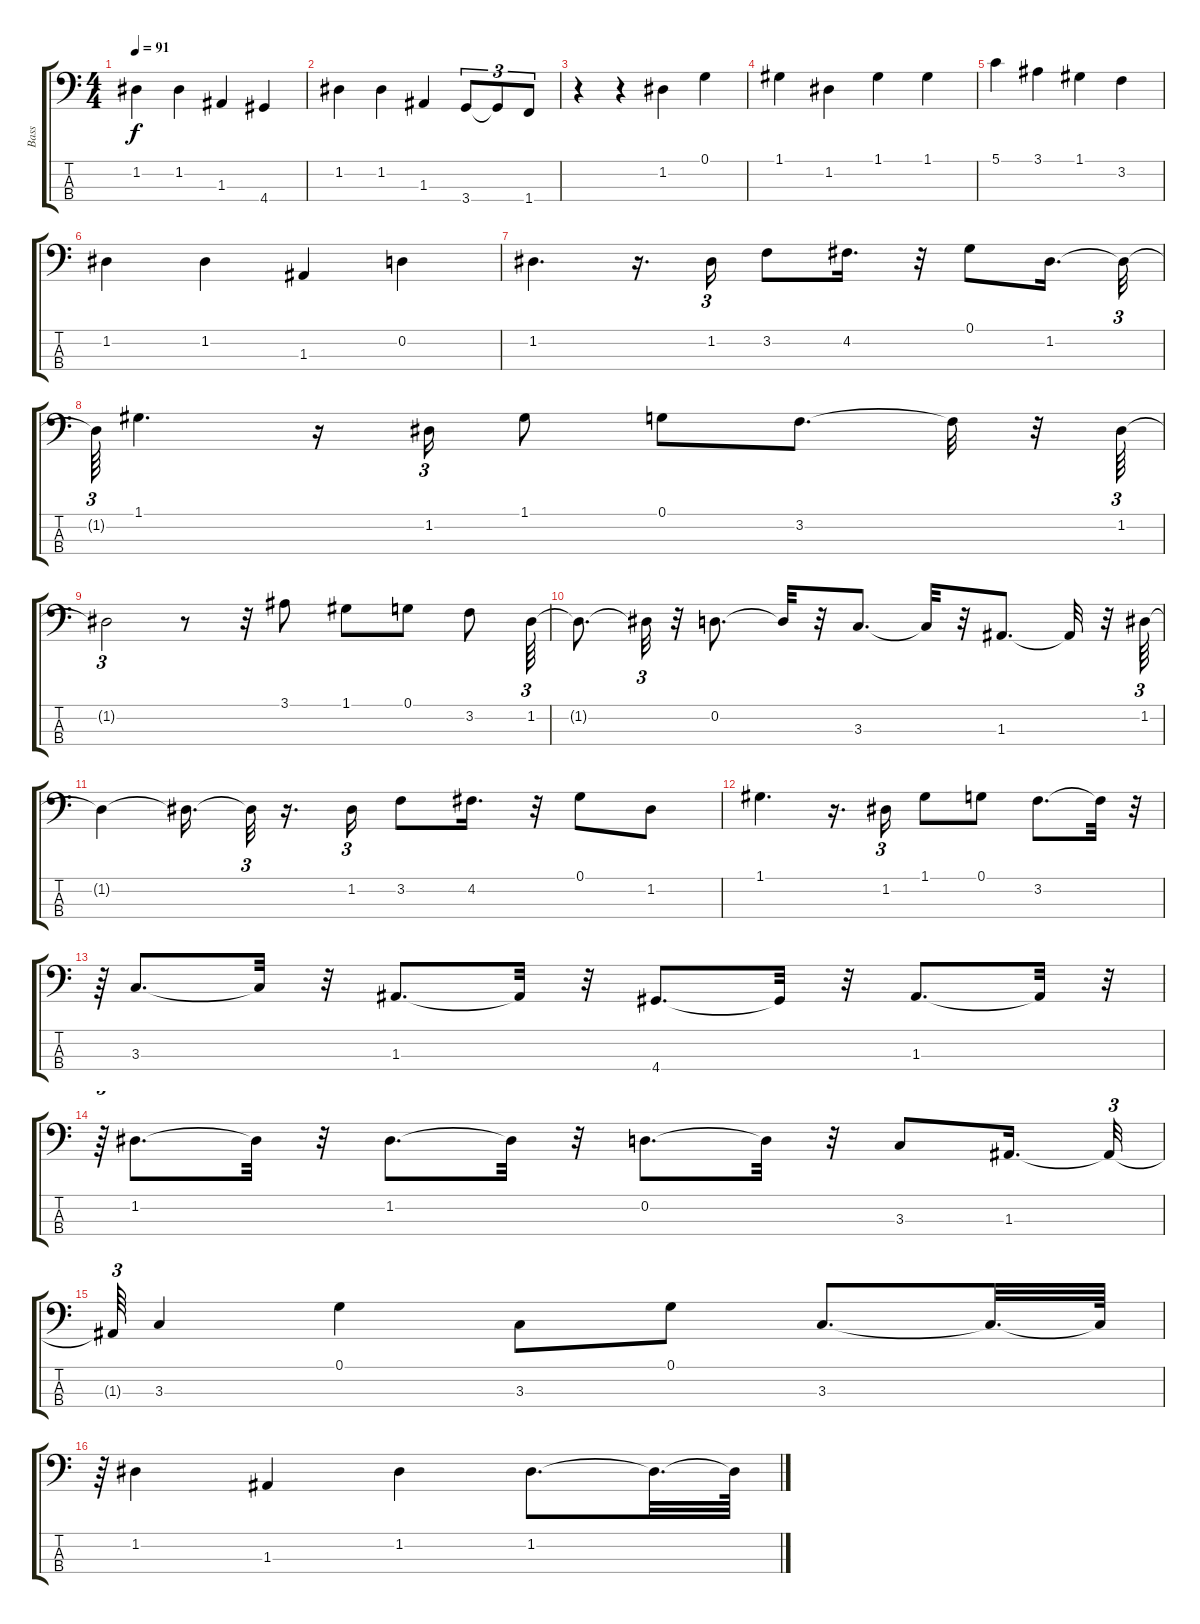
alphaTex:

\track ("Bass" "Bass") {instrument electricbassfinger}
\staff {score tabs}
\tuning (G2 D2 A1 E1) {hide}
\ts (4 4)
\tempo 91
\clef f4
\ks c
1.2.4{dy f} 1.2.4 1.3.4 4.4.4 |
1.2.4 1.2.4 1.3.4 3.4.8{tu (3 2)} 3.4{t}.8{tu (3 2)} 1.4.8{tu (3 2)} |
r.4 r.4 1.2.4 0.1.4 |
1.1.4 1.2.4 1.1.4 1.1.4 |
5.1.4 3.1.4 1.1.4 3.2.4 |
1.2.4 1.2.4 1.3.4 0.2.4 |
1.2.4{d} r.16{d} 1.2.16{tu (3 2)} 3.2.8 4.2.16{d} r.32 0.1.8 1.2.16{d} 1.2{t}.32{tu (3 2)} |
1.2{t}.64{tu (3 2)} 1.1.4{d} r.16 1.2.16{tu (3 2)} 1.1.8 0.1.8 3.2.8{d} 3.2{t}.32 r.32 1.2.64{tu (3 2)} |
1.2{t}.2{tu (3 2)} r.8 r.32 3.1.8 1.1.8 0.1.8 3.2.8 1.2.64{tu (3 2)} |
1.2{t}.8{d} 1.2{t}.32{tu (3 2)} r.32 0.2.8{d} 0.2{t}.32 r.32 3.3.8{d} 3.3{t}.32 r.32 1.3.8{d} 1.3{t}.32 r.32 1.2.64{tu (3 2)} |
1.2{t}.4 1.2{t}.16{d} 1.2{t}.32{tu (3 2)} r.16{d} 1.2.16{tu (3 2)} 3.2.8 4.2.16{d} r.32 0.1.8 1.2.8 |
1.1.4{d} r.16{d} 1.2.16{tu (3 2)} 1.1.8 0.1.8 3.2.8{d} 3.2{t}.32 r.32{tu (3 2)} |
r.64{tu (3 2)} 3.3.8{d} 3.3{t}.32 r.32 1.3.8{d} 1.3{t}.32 r.32 4.4.8{d} 4.4{t}.32 r.32 1.3.8{d} 1.3{t}.32 r.32{tu (3 2)} |
r.64{tu (3 2)} 1.2.8{d} 1.2{t}.32 r.32 1.2.8{d} 1.2{t}.32 r.32 0.2.8{d} 0.2{t}.32 r.32 3.3.8 1.3.16{d} 1.3{t}.32{tu (3 2)} |
1.3{t}.64{tu (3 2)} 3.3.4 0.1.4 3.3.8 0.1.8 3.3.8{d} 3.3{t}.32{d} 3.3{t}.64 |
r.64{tu (3 2)} 1.2.4 1.3.4 1.2.4 1.2.8{d} 1.2{t}.32{d} 1.2{t}.64
